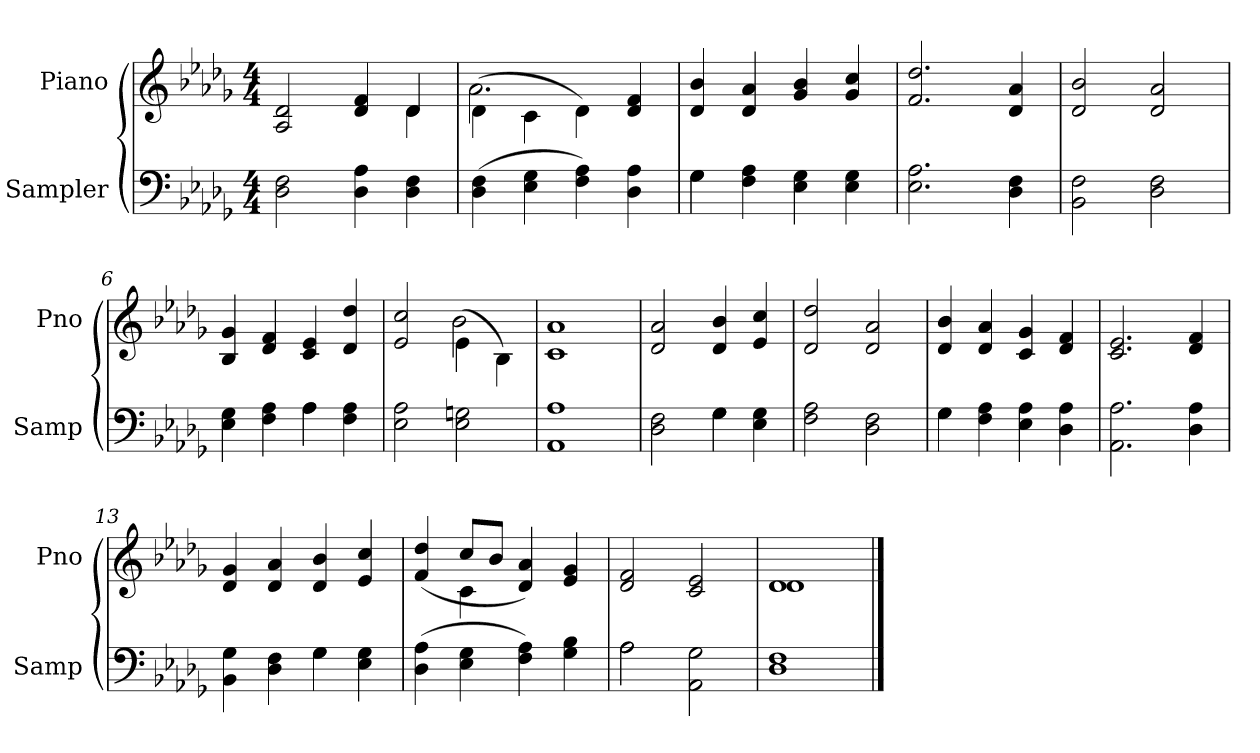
**kern	**kern
*part2	*part1
*staff2	*staff1
*I"Sampler	*I"Piano
*I'Samp	*I'Pno
*clefF4	*clefG2
*k[b-e-a-d-g-]	*k[b-e-a-d-g-]
*D-:	*D-:
*M4/4	*M4/4
=1	=1
*	*^
2D- 2F	2A- 2d-	2.ryy
4D- 4A-	4d- 4f	.
4D- 4F	4d-/	4d-
=2	=2	=2
(4D- 4F	(4d-\	2.a-
4E- 4G-	4c\	.
4F 4A-)	4d-\)	.
4D- 4A-	4d- 4f	4ryy
*	*v	*v
=3	=3
*^	*
4G-\	4G-	4d- 4b-
4F 4A-	2.ryy	4d- 4a-
4E- 4G-	.	4g- 4b-
4E- 4G-	.	4g- 4cc
*v	*v	*
=4	=4
2.E- 2.A-	2.f 2.dd-
4D- 4F	4d- 4a-
=5	=5
2BB- 2F	2d- 2b-
2D- 2F	2d- 2a-
=6	=6
*^	*
4E- 4G-	2ryy	4B- 4g-
4F 4A-	.	4d- 4f
4A-\	4A-	4c 4e-
4F 4A-	4ryy	4d- 4dd-
*v	*v	*
=7	=7
*	*^
2E- 2A-	2e- 2cc	2ryy
2E- 2Gn	(4e-\	2b-
.	4B-\)	.
*	*v	*v
=8	=8
1AA- 1A-	1c 1a-
=9	=9
*^	*
2D- 2F	2ryy	2d- 2a-
4G-\	4G-	4d- 4b-
4E- 4G-	4ryy	4e- 4cc
*v	*v	*
=10	=10
2F 2A-	2d- 2dd-
2D- 2F	2d- 2a-
=11	=11
*^	*
4G-\	4G-	4d- 4b-
4F 4A-	2.ryy	4d- 4a-
4E- 4A-	.	4c 4g-
4D- 4A-	.	4d- 4f
*v	*v	*
=12	=12
2.AA- 2.A-	2.c 2.e-
4D- 4A-	4d- 4f
=13	=13
*^	*
4BB- 4G-	2ryy	4d- 4g-
4D- 4F	.	4d- 4a-
4G-\	4G-	4d- 4b-
4E- 4G-	4ryy	4e- 4cc
*v	*v	*
=14	=14
*	*^
(4D- 4A-	(4f 4dd-	4ryy
4E- 4G-	8cc/L	4c
.	8b-/J	.
4F 4A-)	4d- 4a-)	2ryy
4G- 4B-	4e- 4g-	.
*	*v	*v
=15	=15
*^	*
2A-\	2A-	2d- 2f
2AA- 2G-	2ryy	2c 2e-
*v	*v	*
=16	=16
*	*^
1D- 1F	1d-/	1d-
*	*v	*v
==	==
*-	*-
